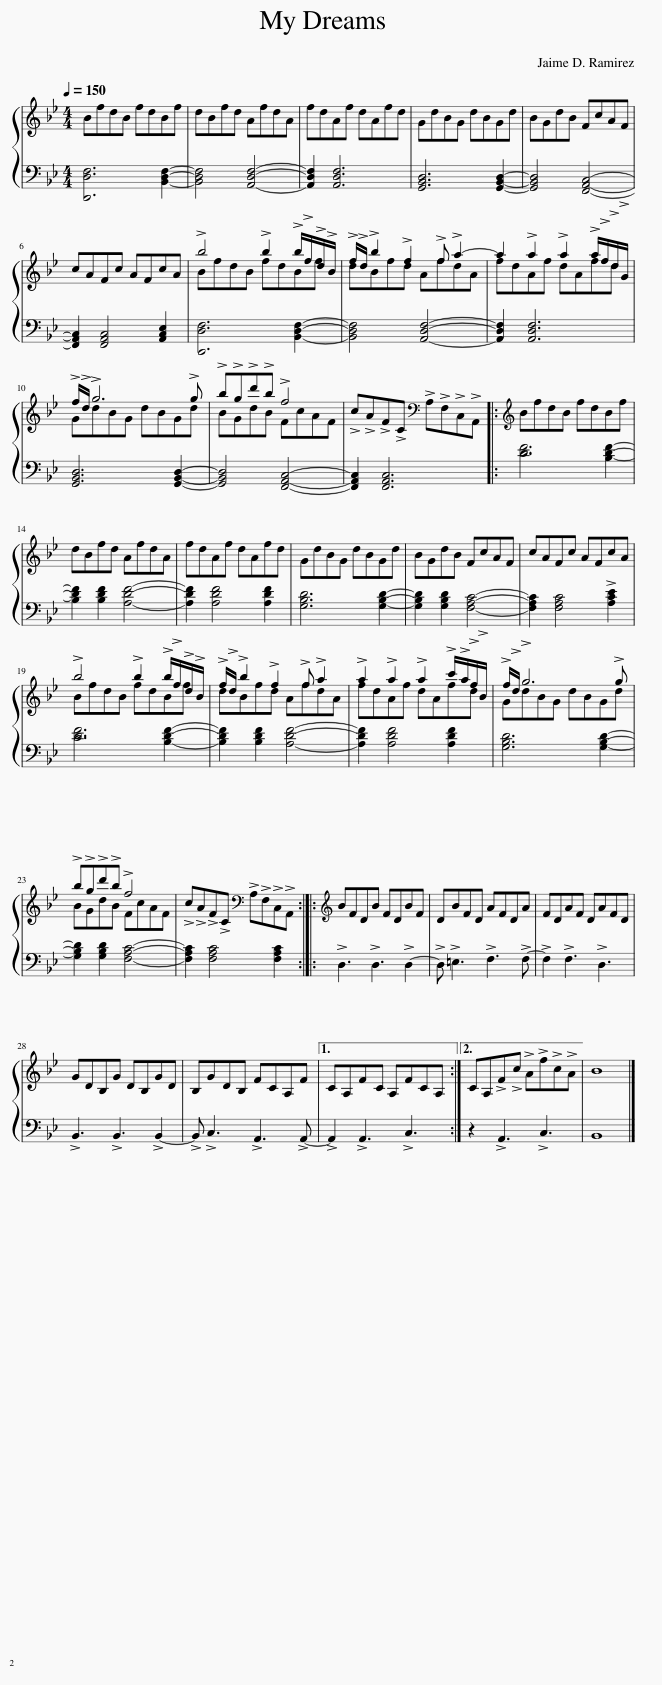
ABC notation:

X:1
%%score { ( 1 3 ) | 2 }
L:1/8
Q:1/4=150
M:4/4
I:linebreak $
K:Bb
V:1 treble
V:3 treble
V:2 bass
V:1
 BfdB fdBf | dBfd AfdA | fdAf dAfd | GdBG dBGd | BGdB FcAF |$ %5
 cAFc AFcA | BfdB fdBf | dBfd AfdA | fdAf dAfd |$ GdBG dBGd | %10
 BGdB FcAF | !>!c!>!A!>!F!>!C[K:bass] !>!A,!>!F,!>!C,!>!A,, |:[K:treble] BfdB fdBf |$ dBfd AfdA | fdAf dAfd | %15
 GdBG dBGd | BGdB FcAF | cAFc AFcA |$ BfdB fdBf | dBfd AfdA | %20
 fdAf dAfd | GdBG dBGd |$ BGdB FcAF | !>!c!>!A!>!F!>!C[K:bass] !>!A,!>!F,!>!C,!>!A,, ::[K:treble] BFDB FDBF | %25
 DBFD AFDA | FDAF DAFD |$ GDB,G DB,GD | B,GDB, FCA,F |1 CA,FC A,FCA, :|2 %30
 CA,!>!F!>!c !>!A!>!f!>!c!>!A || B8 |] %32
V:2
 [B,,D,F,]6 [B,,D,F,]2- | [B,,D,F,]4 [A,,D,F,]4- | [A,,D,F,]2 [A,,D,F,]6 | [G,,B,,D,]6 [G,,B,,D,]2- | [G,,B,,D,]4 [F,,A,,C,]4- |$ %5
 [F,,A,,C,]2 [F,,A,,C,]4 [A,,C,E,]2 | [B,,D,F,]6 [B,,D,F,]2- | [B,,D,F,]4 [A,,D,F,]4- | [A,,D,F,]2 [A,,D,F,]6 |$ [G,,B,,D,]6 [G,,B,,D,]2- | %10
 [G,,B,,D,]4 [F,,A,,C,]4- | [F,,A,,C,]2 [F,,A,,C,]6 |: [B,DF]6 [B,DF]2- |$ [B,DF]2 [B,DF]2 [A,DF]4- | [A,DF]2 [A,DF]4 [A,DF]2 | %15
 [G,B,D]6 [G,B,D]2- | [G,B,D]2 [G,B,D]2 [F,A,C]4- | [F,A,C]2 [F,A,C]4 !>![A,CE]2 |$ [B,DF]6 [B,DF]2- | [B,DF]2 [B,DF]2 [A,DF]4- | %20
 [A,DF]2 [A,DF]4 [A,DF]2 | [G,B,D]6 [G,B,D]2- |$ [G,B,D]2 [G,B,D]2 [F,A,C]4- | [F,A,C]2 [F,A,C]4 [F,A,C]2 :: !>!D,3 !>!D,3 !>!D,2- | %25
 !>!D, !>!=E,3 !>!F,3 !>!F,- | !>!F,2 !>!F,3 !>!D,3 |$ !>!B,,3 !>!B,,3 !>!B,,2- | !>!B,, !>!C,3 !>!A,,3 !>!A,,- |1 !>!A,,2 !>!A,,3 !>!C,3 :|2 %30
 z2 !>!A,,3 !>!C,3 || B,,8 |] %32
V:3
 x8 | x8 | x8 | x8 | x8 |$ %5
 x8 | !>!b4 !>!b2 !>!b/!>!f/!>!d/!>!B/ | !>!f/!>!d/ !>!b2 !>!f2 !>!f !>!a2- | a2 !>!a2 !>!a2 !>!a/!>!f/!>!d/!>!G/ |$ !>!f/!>!d/ !>!g6 !>!g | %10
 !>!b!>!g!>!d'!>!b !>!f4 | x4[K:bass] x4 |:[K:treble] x8 |$ x8 | x8 | %15
 x8 | x8 | x8 |$ !>!b4 !>!b2 !>!b/!>!f/!>!d/!>!B/ | !>!f/!>!d/ !>!b2 !>!f2 !>!f !>!a2 | %20
 !>!a2 !>!a2 !>!a2 !>!c'/!>!a/!>!f/!>!B/ | !>!f/!>!d/ !>!g6 !>!g |$ !>!b!>!g!>!d'!>!b !>!f4 | x4[K:bass] x4 ::[K:treble] x8 | %25
 x8 | x8 |$ x8 | x8 |1 x8 :|2 %30
 x8 || x8 |] %32
